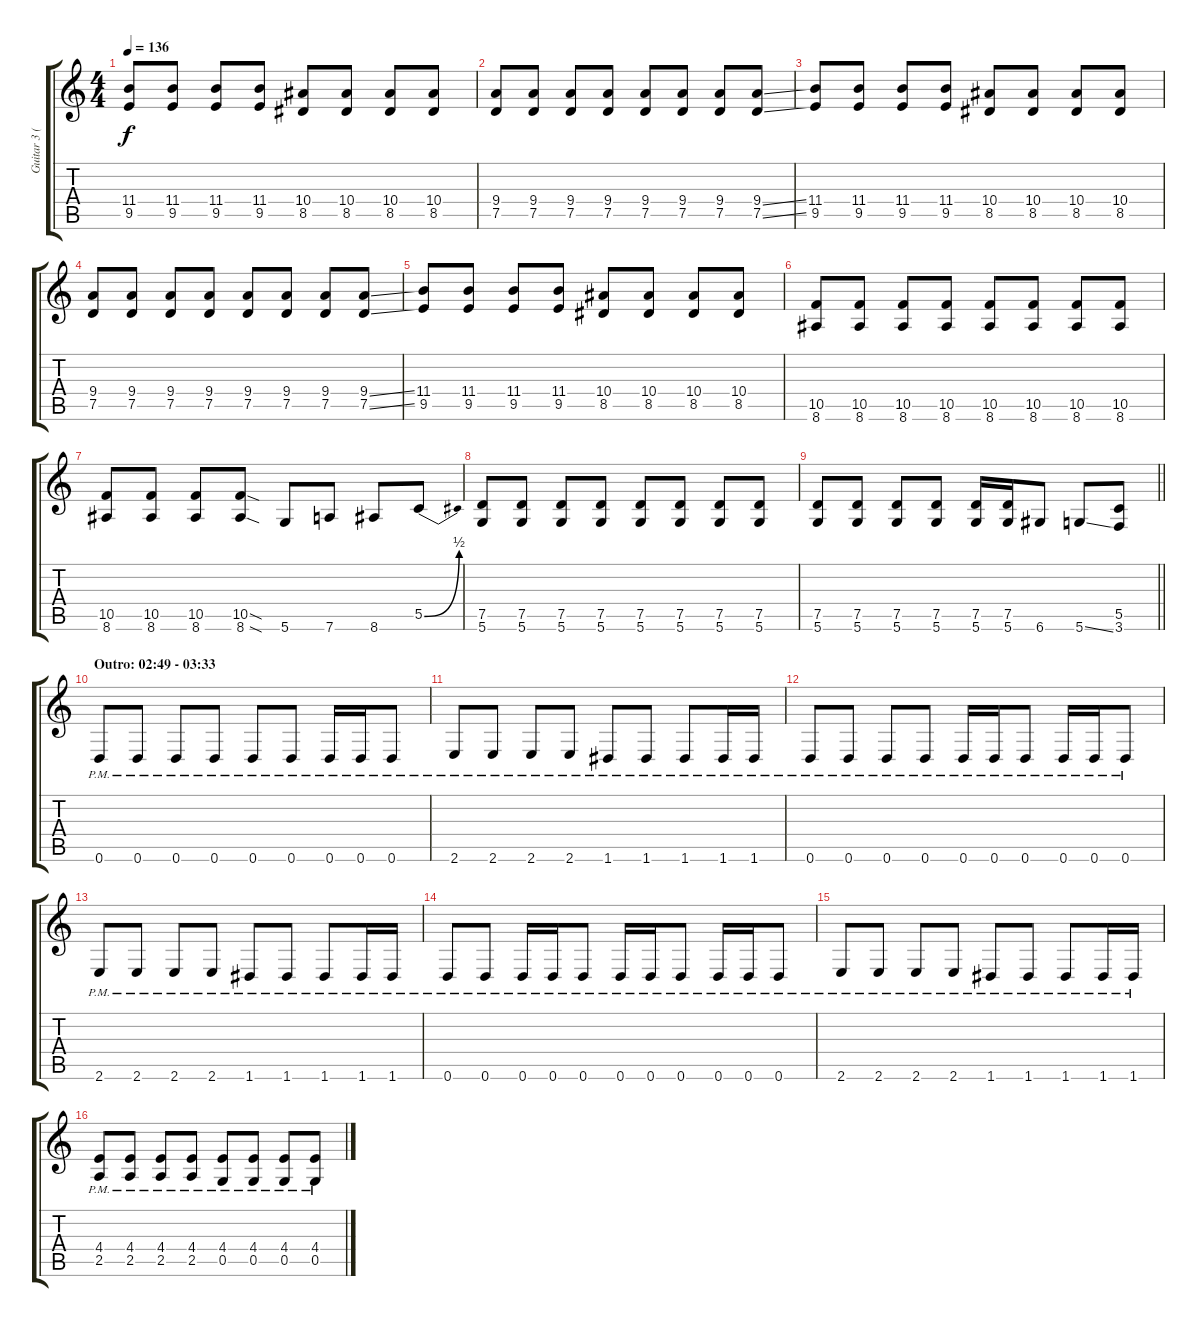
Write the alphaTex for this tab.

\track ("Guitar 3 (Distortion)" "Guitar 3 (") {instrument distortionguitar}
\staff {score tabs}
\tuning (D4 A3 F3 C3 G2 D2) {hide}
\ts (4 4)
\tempo 136
\clef g2
\ks c
(11.4 9.5).8{dy f} (11.4 9.5).8 (11.4 9.5).8 (11.4 9.5).8 (10.4 8.5).8 (10.4 8.5).8 (10.4 8.5).8 (10.4 8.5).8 |
(9.4 7.5).8 (9.4 7.5).8 (9.4 7.5).8 (9.4 7.5).8 (9.4 7.5).8 (9.4 7.5).8 (9.4 7.5).8 (9.4{ss} 7.5{ss}).8 |
(11.4 9.5).8 (11.4 9.5).8 (11.4 9.5).8 (11.4 9.5).8 (10.4 8.5).8 (10.4 8.5).8 (10.4 8.5).8 (10.4 8.5).8 |
(9.4 7.5).8 (9.4 7.5).8 (9.4 7.5).8 (9.4 7.5).8 (9.4 7.5).8 (9.4 7.5).8 (9.4 7.5).8 (9.4{ss} 7.5{ss}).8 |
(11.4 9.5).8 (11.4 9.5).8 (11.4 9.5).8 (11.4 9.5).8 (10.4 8.5).8 (10.4 8.5).8 (10.4 8.5).8 (10.4 8.5).8 |
(10.5 8.6).8 (10.5 8.6).8 (10.5 8.6).8 (10.5 8.6).8 (10.5 8.6).8 (10.5 8.6).8 (10.5 8.6).8 (10.5 8.6).8 |
(10.5 8.6).8 (10.5 8.6).8 (10.5 8.6).8 (10.5{sod} 8.6{sod}).8 5.6.8 7.6.8 8.6.8 5.5{be (bend 0 0 60 2)}.8 |
(7.5 5.6).8 (7.5 5.6).8 (7.5 5.6).8 (7.5 5.6).8 (7.5 5.6).8 (7.5 5.6).8 (7.5 5.6).8 (7.5 5.6).8 |
\barLineRight lightlight
(7.5 5.6).8 (7.5 5.6).8 (7.5 5.6).8 (7.5 5.6).8 (7.5 5.6).16 (7.5 5.6).16 6.6.8 5.6{ss}.8 (5.5 3.6).8 |
\section ("" "Outro: 02:49 - 03:33")
0.6{pm}.8 0.6{pm}.8 0.6{pm}.8 0.6{pm}.8 0.6{pm}.8 0.6{pm}.8 0.6{pm}.16 0.6{pm}.16 0.6{pm}.8 |
2.6{pm}.8 2.6{pm}.8 2.6{pm}.8 2.6{pm}.8 1.6{pm}.8 1.6{pm}.8 1.6{pm}.8 1.6{pm}.16 1.6{pm}.16 |
0.6{pm}.8 0.6{pm}.8 0.6{pm}.8 0.6{pm}.8 0.6{pm}.16 0.6{pm}.16 0.6{pm}.8 0.6{pm}.16 0.6{pm}.16 0.6{pm}.8 |
2.6{pm}.8 2.6{pm}.8 2.6{pm}.8 2.6{pm}.8 1.6{pm}.8 1.6{pm}.8 1.6{pm}.8 1.6{pm}.16 1.6{pm}.16 |
0.6{pm}.8 0.6{pm}.8 0.6{pm}.16 0.6{pm}.16 0.6{pm}.8 0.6{pm}.16 0.6{pm}.16 0.6{pm}.8 0.6{pm}.16 0.6{pm}.16 0.6{pm}.8 |
2.6{pm}.8 2.6{pm}.8 2.6{pm}.8 2.6{pm}.8 1.6{pm}.8 1.6{pm}.8 1.6{pm}.8 1.6{pm}.16 1.6{pm}.16 |
(4.4{pm} 2.5{pm}).8 (4.4{pm} 2.5{pm}).8 (4.4{pm} 2.5{pm}).8 (4.4{pm} 2.5{pm}).8 (4.4{pm} 0.5{pm}).8 (4.4{pm} 0.5{pm}).8 (4.4{pm} 0.5{pm}).8 (4.4{pm} 0.5{pm}).8
